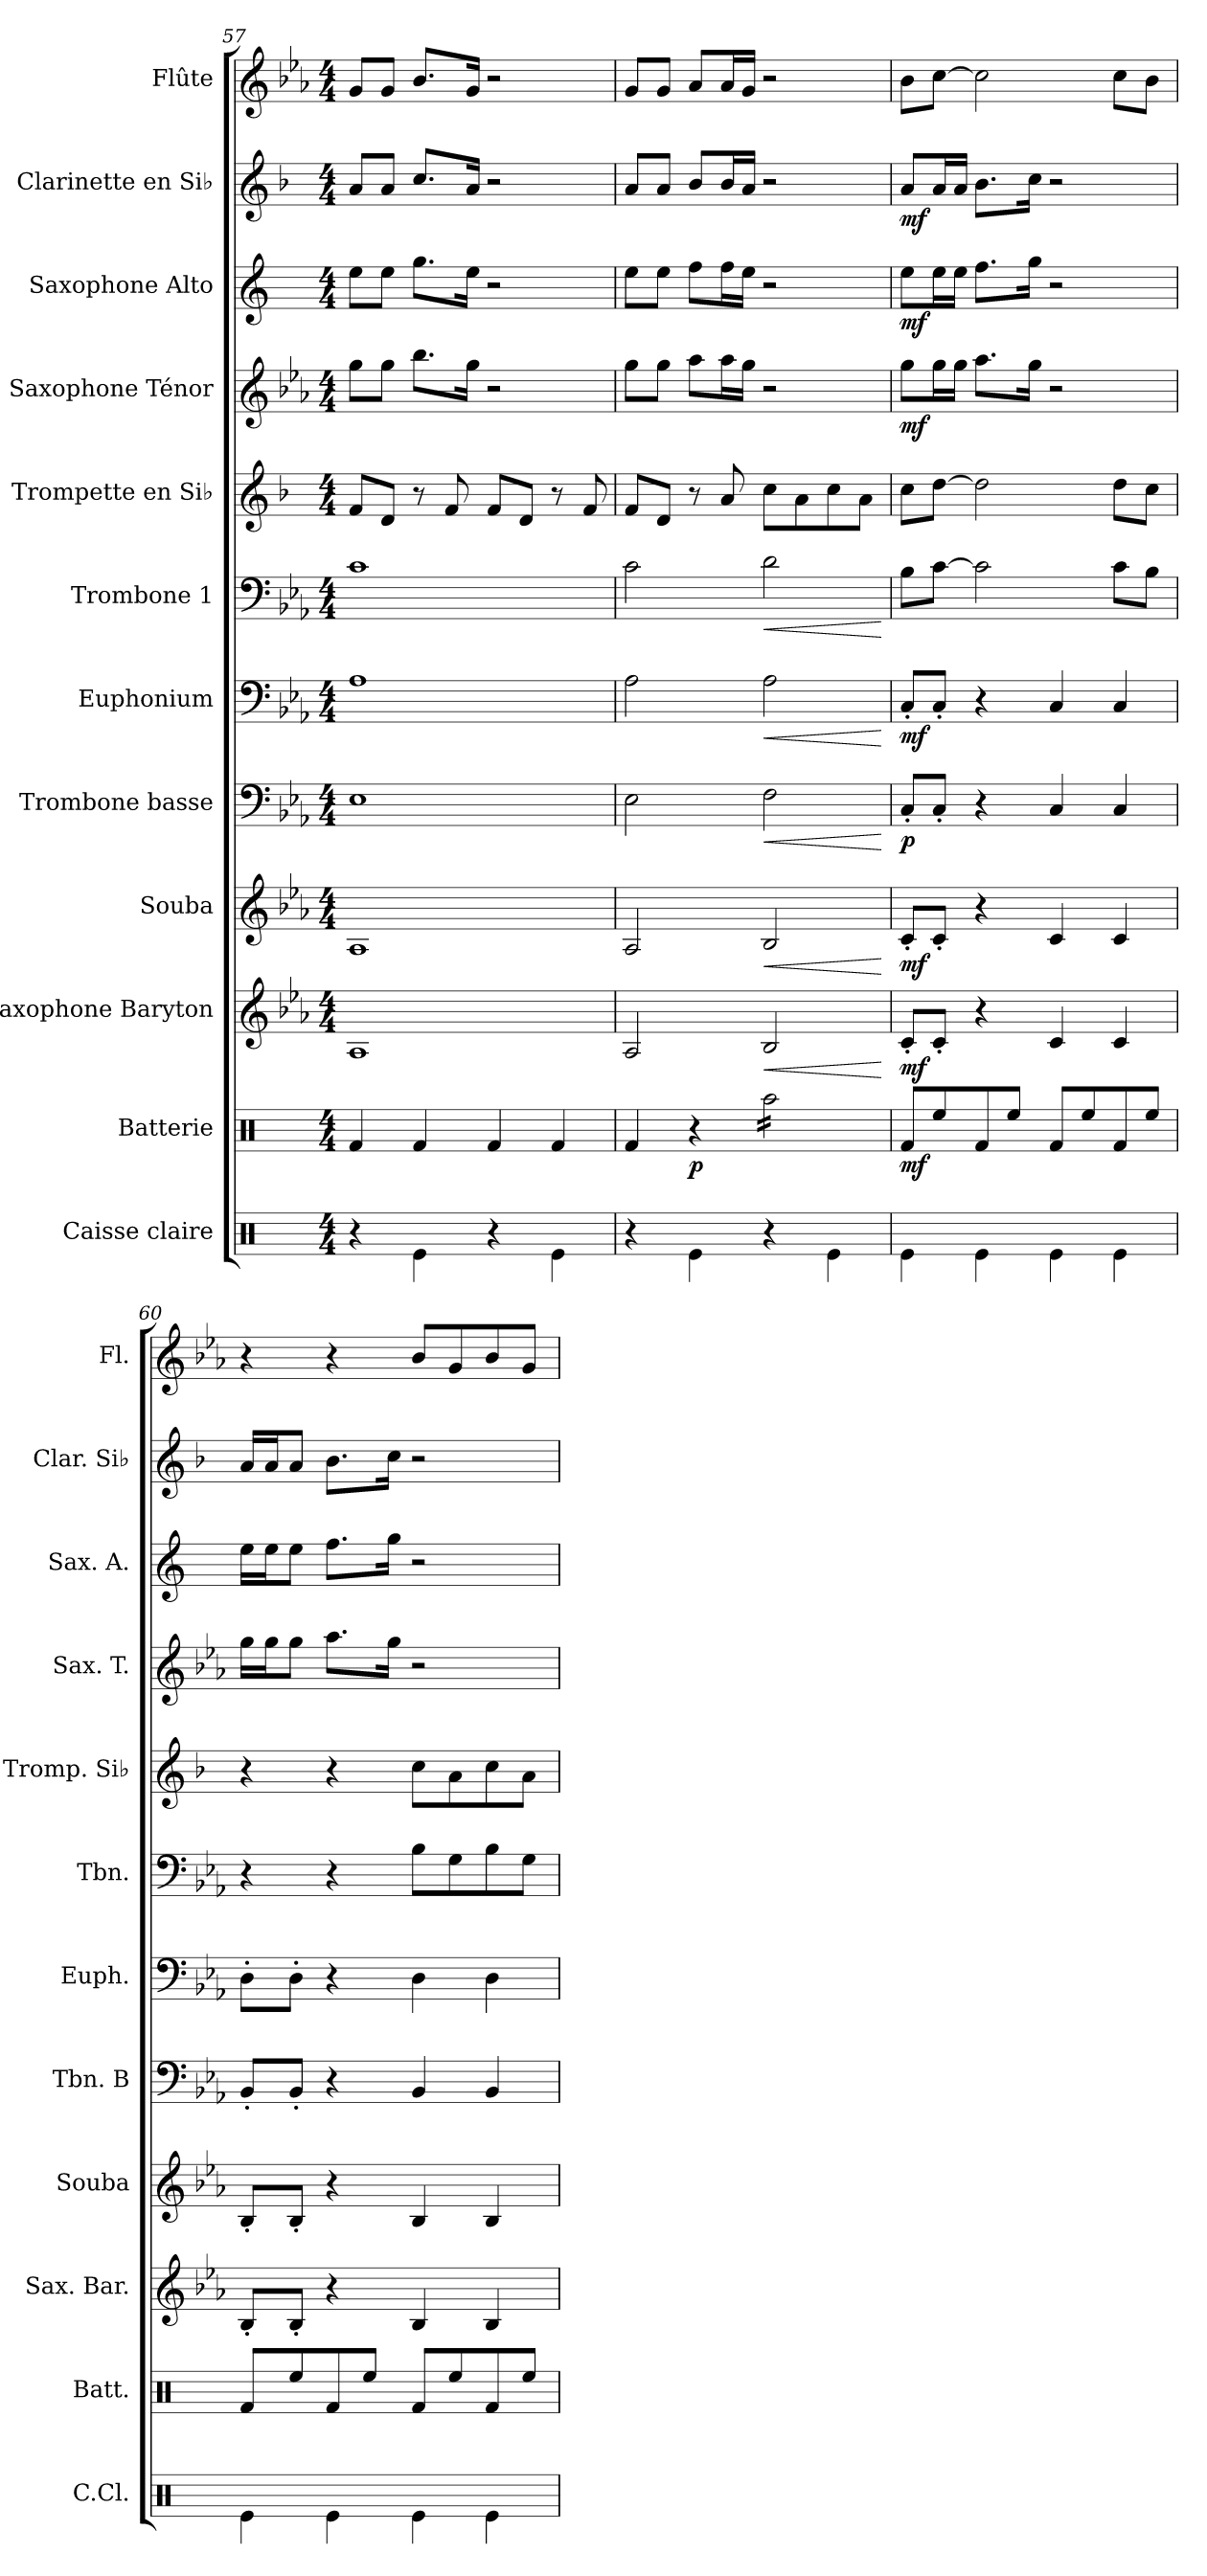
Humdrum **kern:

**kern	**kern	**dynam	**kern	**dynam	**kern	**dynam	**kern	**dynam	**kern	**dynam	**kern	**dynam	**kern	**kern	**dynam	**kern	**dynam	**kern	**dynam	**kern
*part12	*part11	*part11	*part10	*part10	*part9	*part9	*part8	*part8	*part7	*part7	*part6	*part6	*part5	*part4	*part4	*part3	*part3	*part2	*part2	*part1
*staff12	*staff11	*staff11	*staff10	*staff10	*staff9	*staff9	*staff8	*staff8	*staff7	*staff7	*staff6	*staff6	*staff5	*staff4	*staff4	*staff3	*staff3	*staff2	*staff2	*staff1
*I"Caisse claire	*I"Batterie	*	*I"Saxophone Baryton	*	*I"Souba	*	*I"Trombone basse	*	*I"Euphonium	*	*I"Trombone 1	*	*I"Trompette en Si♭	*I"Saxophone Ténor	*	*I"Saxophone Alto	*	*I"Clarinette en Si♭	*	*I"Flûte
*I'C.Cl.	*I'Batt.	*	*I'Sax. Bar.	*	*I'Souba	*	*I'Tbn. B	*	*I'Euph.	*	*I'Tbn.	*	*I'Tromp. Si♭	*I'Sax. T.	*	*I'Sax. A.	*	*I'Clar. Si♭	*	*I'Fl.
*clefX	*clefX	*	*clefG2	*	*clefG2	*	*clefF4	*	*clefF4	*	*clefF4	*	*clefG2	*clefG2	*	*clefG2	*	*clefG2	*	*clefG2
*	*	*	*ITrd12c21	*	*ITrd7c12	*	*	*	*	*	*	*	*ITrd1c2	*ITrd8c14	*	*ITrd5c9	*	*ITrd1c2	*	*
*k[]	*k[]	*	*k[b-e-a-]	*	*k[b-e-a-]	*	*k[b-e-a-]	*	*k[b-e-a-]	*	*k[b-e-a-]	*	*k[b-e-a-]	*k[b-e-a-]	*	*k[b-e-a-]	*	*k[b-e-a-]	*	*k[b-e-a-]
*M4/4	*M4/4	*	*M4/4	*	*M4/4	*	*M4/4	*	*M4/4	*	*M4/4	*	*M4/4	*M4/4	*	*M4/4	*	*M4/4	*	*M4/4
=57	=57	=57	=57	=57	=57	=57	=57	=57	=57	=57	=57	=57	=57	=57	=57	=57	=57	=57	=57	=57
4r	4Rf/	.	1AA-	.	1AA-	.	1E-	.	1A-	.	1c	.	8e-/L	8g\L	.	8g\L	.	8g/L	.	8g/L
.	.	.	.	.	.	.	.	.	.	.	.	.	8c/J	8g\J	.	8g\J	.	8g/J	.	8g/J
4Re\	4Rf/	.	.	.	.	.	.	.	.	.	.	.	8r	8.b-\L	.	8.b-\L	.	8.b-/L	.	8.b-/L
.	.	.	.	.	.	.	.	.	.	.	.	.	8e-/	.	.	.	.	.	.	.
.	.	.	.	.	.	.	.	.	.	.	.	.	.	16g\Jk	.	16g\Jk	.	16g/Jk	.	16g/Jk
4r	4Rf/	.	.	.	.	.	.	.	.	.	.	.	8e-/L	2r	.	2r	.	2r	.	2r
.	.	.	.	.	.	.	.	.	.	.	.	.	8c/J	.	.	.	.	.	.	.
4Re\	4Rf/	.	.	.	.	.	.	.	.	.	.	.	8r	.	.	.	.	.	.	.
.	.	.	.	.	.	.	.	.	.	.	.	.	8e-/	.	.	.	.	.	.	.
!!LO:PB:g=z
=58	=58	=58	=58	=58	=58	=58	=58	=58	=58	=58	=58	=58	=58	=58	=58	=58	=58	=58	=58	=58
4r	4Rf/	.	2AA-/	.	2AA-/	.	2E-\	.	2A-\	.	2c\	.	8e-/L	8g\L	.	8g\L	.	8g/L	.	8g/L
.	.	.	.	.	.	.	.	.	.	.	.	.	8c/J	8g\J	.	8g\J	.	8g/J	.	8g/J
!	!	!LO:DY:b	!	!	!	!	!	!	!	!	!	!	!	!	!	!	!	!	!	!
4Re\	4r	p	.	.	.	.	.	.	.	.	.	.	8r	8a-\L	.	8a-\L	.	8a-/L	.	8a-/L
.	.	.	.	.	.	.	.	.	.	.	.	.	8g/	16a-\L	.	16a-\L	.	16a-/L	.	16a-/L
.	.	.	.	.	.	.	.	.	.	.	.	.	.	16g\JJ	.	16g\JJ	.	16g/JJ	.	16g/JJ
!	!	!	!	!LO:HP:b	!	!LO:HP:b	!	!LO:HP:b	!	!LO:HP:b	!	!LO:HP:b	!	!	!	!	!	!	!	!
*	*tremolo	*	*	*	*	*	*	*	*	*	*	*	*	*	*	*	*	*	*	*
4r	16Raa\LL	.	2BB-/	<	2BB-/	<	2F\	<	2A-\	<	2d\	<	8b-\L	2r	.	2r	.	2r	.	2r
.	16Raa\	.	.	.	.	.	.	.	.	.	.	.	.	.	.	.	.	.	.	.
.	16Raa\	.	.	.	.	.	.	.	.	.	.	.	8g\	.	.	.	.	.	.	.
.	16Raa\	.	.	.	.	.	.	.	.	.	.	.	.	.	.	.	.	.	.	.
4Re\	16Raa\	.	.	.	.	.	.	.	.	.	.	.	8b-\	.	.	.	.	.	.	.
.	16Raa\	.	.	.	.	.	.	.	.	.	.	.	.	.	.	.	.	.	.	.
.	16Raa\	.	.	.	.	.	.	.	.	.	.	.	8g\J	.	.	.	.	.	.	.
.	16Raa\JJ	.	.	.	.	.	.	.	.	.	.	.	.	.	.	.	.	.	.	.
*	*Xtremolo	*	*	*	*	*	*	*	*	*	*	*	*	*	*	*	*	*	*	*
.	.	.	.	[	.	[	.	[	.	[	.	[	.	.	.	.	.	.	.	.
=59	=59	=59	=59	=59	=59	=59	=59	=59	=59	=59	=59	=59	=59	=59	=59	=59	=59	=59	=59	=59
!	!	!LO:DY:b	!	!LO:DY:b	!	!LO:DY:b	!	!LO:DY:b	!	!LO:DY:b	!	!	!	!	!LO:DY:b	!	!LO:DY:b	!	!LO:DY:b	!
4Re\	8Rf/L	mf	8C'/L	mf	8C'/L	mf	8C'/L	p	8C'/L	mf	8B-\L	.	8b-\L	8g\L	mf	8g\L	mf	8g/L	mf	8b-\L
.	8Ree/	.	8C'/J	.	8C'/J	.	8C'/J	.	8C'/J	.	[8c\J	.	[8cc\J	16g\L	.	16g\L	.	16g/L	.	[8cc\J
.	.	.	.	.	.	.	.	.	.	.	.	.	.	16g\JJ	.	16g\JJ	.	16g/JJ	.	.
4Re\	8Rf/	.	4r	.	4r	.	4r	.	4r	.	2c\]	.	2cc\]	8.a-\L	.	8.a-\L	.	8.a-\L	.	2cc\]
.	8Ree/J	.	.	.	.	.	.	.	.	.	.	.	.	.	.	.	.	.	.	.
.	.	.	.	.	.	.	.	.	.	.	.	.	.	16g\Jk	.	16b-\Jk	.	16b-\Jk	.	.
4Re\	8Rf/L	.	4C/	.	4C/	.	4C/	.	4C/	.	.	.	.	2r	.	2r	.	2r	.	.
.	8Ree/	.	.	.	.	.	.	.	.	.	.	.	.	.	.	.	.	.	.	.
4Re\	8Rf/	.	4C/	.	4C/	.	4C/	.	4C/	.	8c\L	.	8cc\L	.	.	.	.	.	.	8cc\L
.	8Ree/J	.	.	.	.	.	.	.	.	.	8B-\J	.	8b-\J	.	.	.	.	.	.	8b-\J
=60	=60	=60	=60	=60	=60	=60	=60	=60	=60	=60	=60	=60	=60	=60	=60	=60	=60	=60	=60	=60
4Re\	8Rf/L	.	8BB-'/L	.	8BB-'/L	.	8BB-'/L	.	8D'\L	.	4r	.	4r	16g\LL	.	16g\LL	.	16g/LL	.	4r
.	.	.	.	.	.	.	.	.	.	.	.	.	.	16g\J	.	16g\J	.	16g/J	.	.
.	8Ree/	.	8BB-'/J	.	8BB-'/J	.	8BB-'/J	.	8D'\J	.	.	.	.	8g\J	.	8g\J	.	8g/J	.	.
4Re\	8Rf/	.	4r	.	4r	.	4r	.	4r	.	4r	.	4r	8.a-\L	.	8.a-\L	.	8.a-\L	.	4r
.	8Ree/J	.	.	.	.	.	.	.	.	.	.	.	.	.	.	.	.	.	.	.
.	.	.	.	.	.	.	.	.	.	.	.	.	.	16g\Jk	.	16b-\Jk	.	16b-\Jk	.	.
4Re\	8Rf/L	.	4BB-/	.	4BB-/	.	4BB-/	.	4D\	.	8B-\L	.	8b-\L	2r	.	2r	.	2r	.	8b-/L
.	8Ree/	.	.	.	.	.	.	.	.	.	8G\	.	8g\	.	.	.	.	.	.	8g/
4Re\	8Rf/	.	4BB-/	.	4BB-/	.	4BB-/	.	4D\	.	8B-\	.	8b-\	.	.	.	.	.	.	8b-/
.	8Ree/J	.	.	.	.	.	.	.	.	.	8G\J	.	8g\J	.	.	.	.	.	.	8g/J
=	=	=	=	=	=	=	=	=	=	=	=	=	=	=	=	=	=	=	=	=
*-	*-	*-	*-	*-	*-	*-	*-	*-	*-	*-	*-	*-	*-	*-	*-	*-	*-	*-	*-	*-
